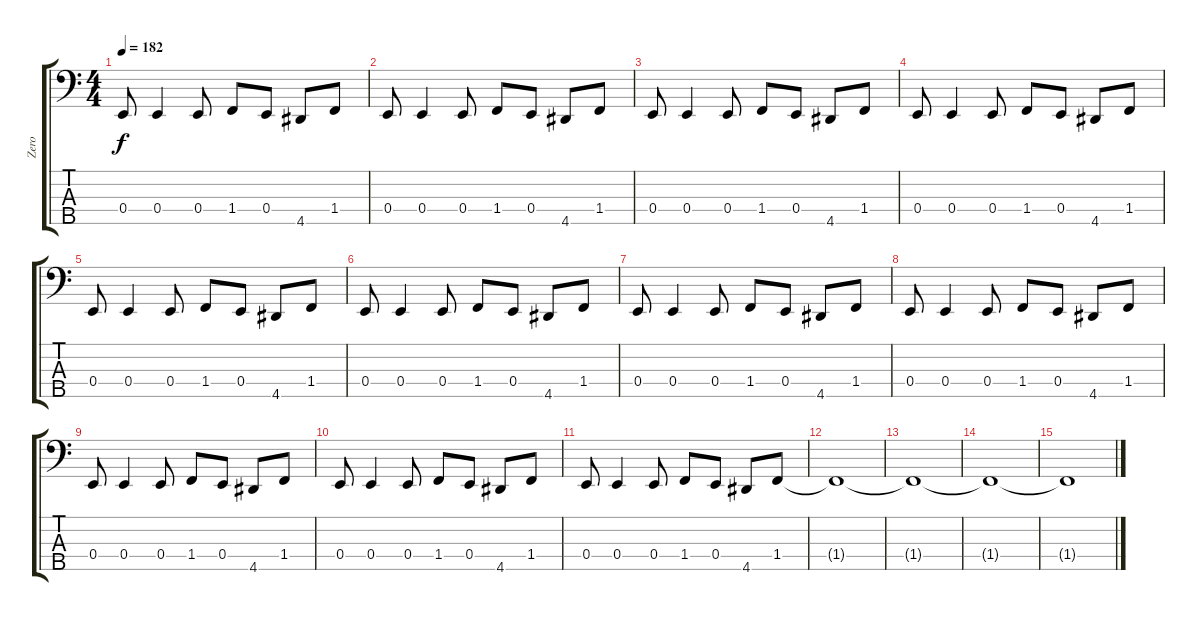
\track ("Zero" "Zero") {instrument electricbassfinger}
\staff {score tabs}
\tuning (G2 D2 A1 E1 B0) {hide}
\ts (4 4)
\tempo 182
\clef f4
\ks c
0.4.8{dy f} 0.4.4 0.4.8 1.4.8 0.4.8 4.5.8 1.4.8 |
0.4.8 0.4.4 0.4.8 1.4.8 0.4.8 4.5.8 1.4.8 |
0.4.8 0.4.4 0.4.8 1.4.8 0.4.8 4.5.8 1.4.8 |
0.4.8 0.4.4 0.4.8 1.4.8 0.4.8 4.5.8 1.4.8 |
0.4.8 0.4.4 0.4.8 1.4.8 0.4.8 4.5.8 1.4.8 |
0.4.8 0.4.4 0.4.8 1.4.8 0.4.8 4.5.8 1.4.8 |
0.4.8 0.4.4 0.4.8 1.4.8 0.4.8 4.5.8 1.4.8 |
0.4.8 0.4.4 0.4.8 1.4.8 0.4.8 4.5.8 1.4.8 |
0.4.8 0.4.4 0.4.8 1.4.8 0.4.8 4.5.8 1.4.8 |
0.4.8 0.4.4 0.4.8 1.4.8 0.4.8 4.5.8 1.4.8 |
0.4.8 0.4.4 0.4.8 1.4.8 0.4.8 4.5.8 1.4.8 |
1.4{t}.1 |
1.4{t}.1 |
1.4{t}.1 |
1.4{t}.1
